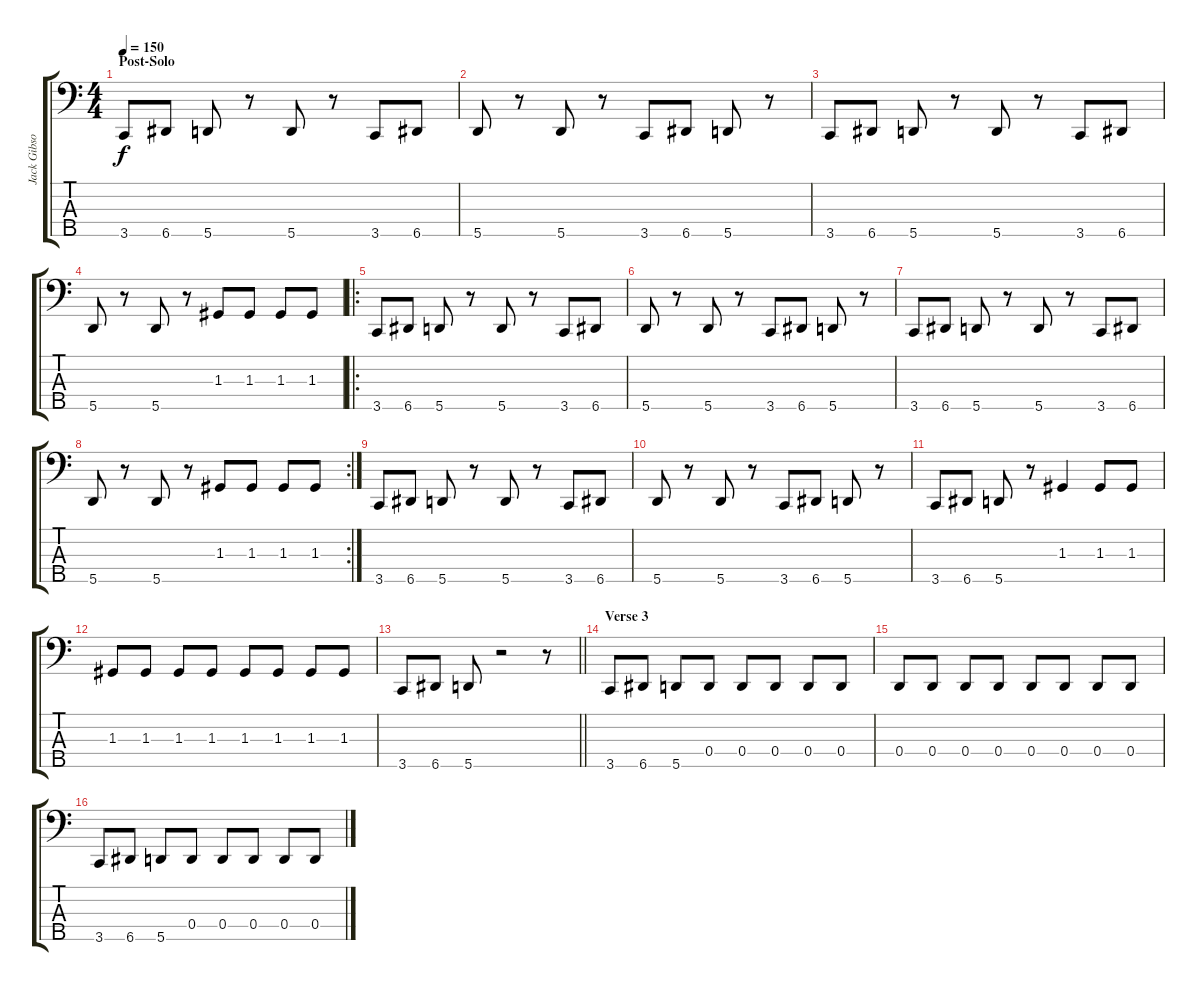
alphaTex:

\track ("Jack Gibson" "Jack Gibso") {instrument electricbassfinger}
\staff {score tabs}
\tuning (F2 C2 G1 D1 A0) {hide}
\ts (4 4)
\section ("" "Post-Solo")
\tempo 150
\clef f4
\ks c
3.5.8{dy f} 6.5.8 5.5.8 r.8 5.5.8 r.8 3.5.8 6.5.8 |
5.5.8 r.8 5.5.8 r.8 3.5.8 6.5.8 5.5.8 r.8 |
3.5.8 6.5.8 5.5.8 r.8 5.5.8 r.8 3.5.8 6.5.8 |
5.5.8 r.8 5.5.8 r.8 1.3.8 1.3.8 1.3.8 1.3.8 |
\ro
3.5.8 6.5.8 5.5.8 r.8 5.5.8 r.8 3.5.8 6.5.8 |
5.5.8 r.8 5.5.8 r.8 3.5.8 6.5.8 5.5.8 r.8 |
3.5.8 6.5.8 5.5.8 r.8 5.5.8 r.8 3.5.8 6.5.8 |
\rc 2
5.5.8 r.8 5.5.8 r.8 1.3.8 1.3.8 1.3.8 1.3.8 |
3.5.8 6.5.8 5.5.8 r.8 5.5.8 r.8 3.5.8 6.5.8 |
5.5.8 r.8 5.5.8 r.8 3.5.8 6.5.8 5.5.8 r.8 |
3.5.8 6.5.8 5.5.8 r.8 1.3.4 1.3.8 1.3.8 |
1.3.8 1.3.8 1.3.8 1.3.8 1.3.8 1.3.8 1.3.8 1.3.8 |
\barLineRight lightlight
3.5.8 6.5.8 5.5.8 r.2 r.8 |
\section ("" "Verse 3")
3.5.8 6.5.8 5.5.8 0.4.8 0.4.8 0.4.8 0.4.8 0.4.8 |
0.4.8 0.4.8 0.4.8 0.4.8 0.4.8 0.4.8 0.4.8 0.4.8 |
3.5.8 6.5.8 5.5.8 0.4.8 0.4.8 0.4.8 0.4.8 0.4.8
